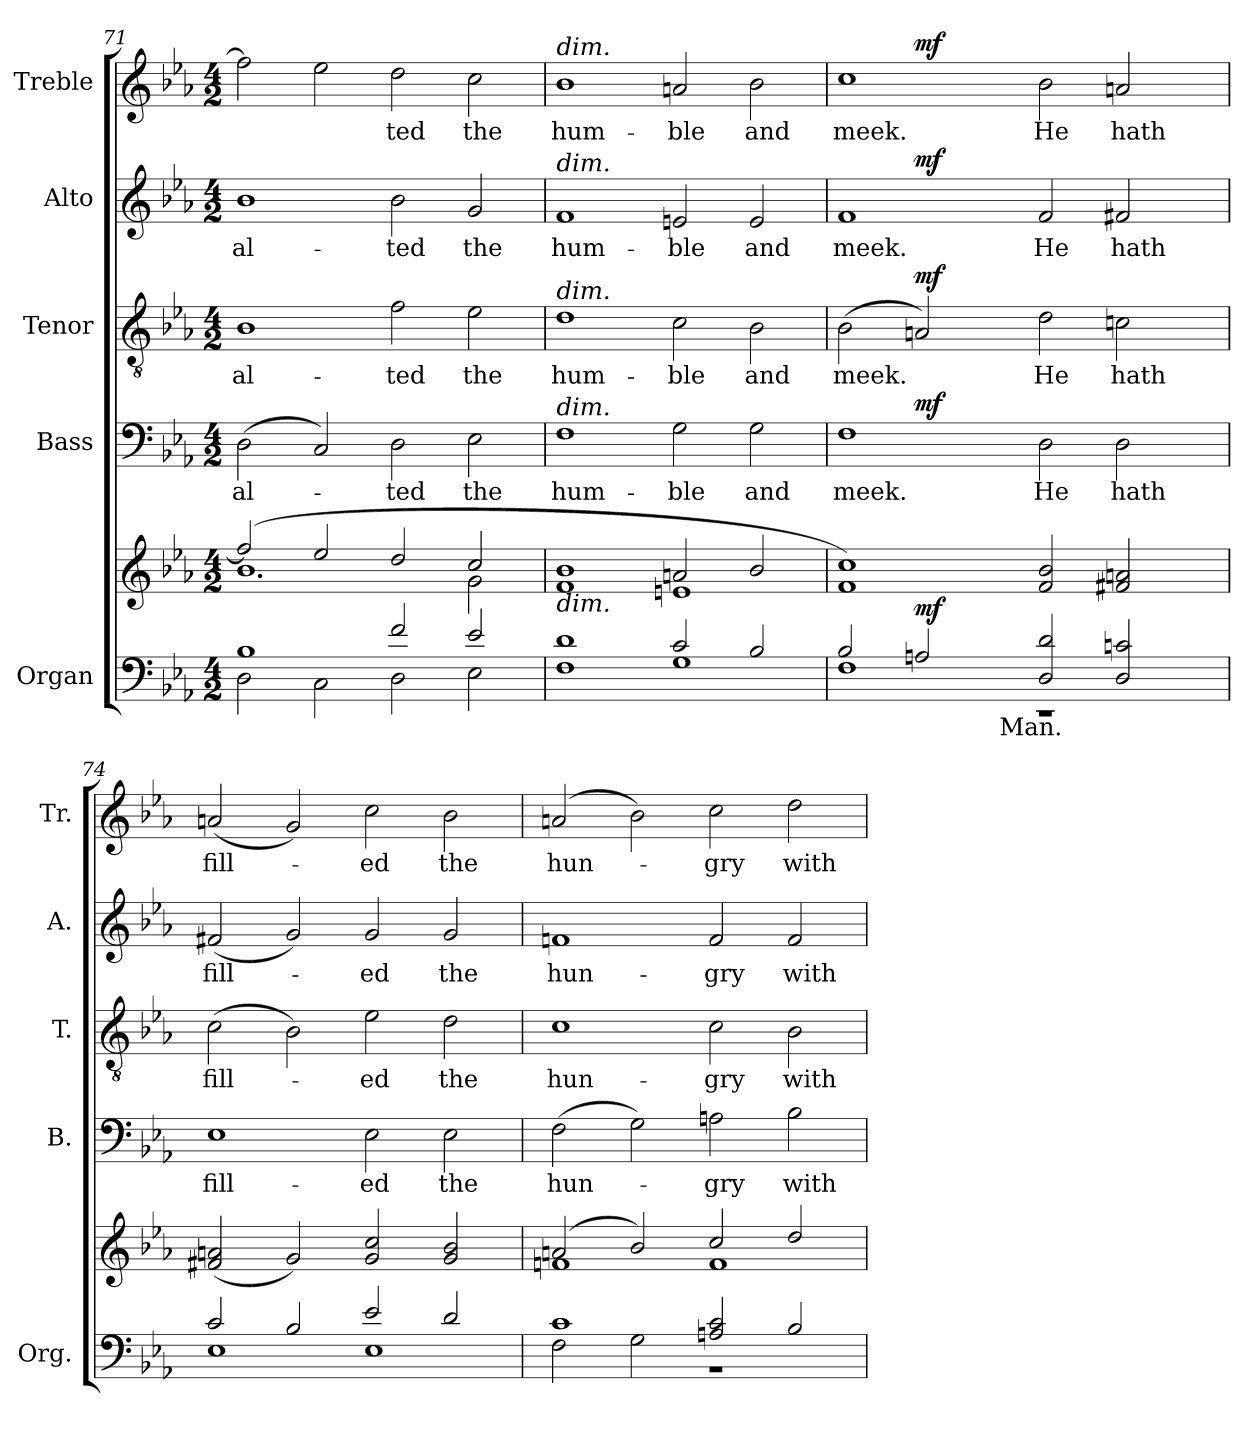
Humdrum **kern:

**kern	**kern	**dynam	**kern	**text	**dynam	**kern	**text	**dynam	**kern	**text	**dynam	**kern	**text	**dynam
*part5	*part5	*part5	*part4	*part4	*part4	*part3	*part3	*part3	*part2	*part2	*part2	*part1	*part1	*part1
*staff6	*staff5	*staff5/6	*staff4	*staff4	*staff4	*staff3	*staff3	*staff3	*staff2	*staff2	*staff2	*staff1	*staff1	*staff1
*I"Organ	*	*	*I"Bass	*	*	*I"Tenor	*	*	*I"Alto	*	*	*I"Treble	*	*
*I'Org.	*	*	*I'B.	*	*	*I'T.	*	*	*I'A.	*	*	*I'Tr.	*	*
*clefF4	*clefG2	*	*clefF4	*	*	*clefGv2	*	*	*clefG2	*	*	*clefG2	*	*
*	*	*	*	*	*	*ITrd7c12	*	*	*	*	*	*	*	*
*k[b-e-a-]	*k[b-e-a-]	*	*k[b-e-a-]	*	*	*k[b-e-a-]	*	*	*k[b-e-a-]	*	*	*k[b-e-a-]	*	*
*E-:	*E-:	*	*E-:	*	*	*E-:	*	*	*E-:	*	*	*E-:	*	*
*M4/2	*M4/2	*	*M4/2	*	*	*M4/2	*	*	*M4/2	*	*	*M4/2	*	*
=71	=71	=71	=71	=71	=71	=71	=71	=71	=71	=71	=71	=71	=71	=71
*^	*^	*	*	*	*	*	*	*	*	*	*	*	*	*
!	!	!	!	!	!	!LO:LY:b:color=#000000	!	!	!	!	!	!	!	!	!	!
!	!	!	!	!	!	!	!	!	!LO:LY:b:color=#000000	!	!	!	!	!	!	!
!	!	!	!	!	!	!	!	!	!	!	!	!LO:LY:b:color=#000000	!	!	!	!
1B-i	2Di\	(2ffi/]	1.b-i	.	(2Di\	-al-	.	1BB-i	-al-	.	1b-i	-al-	.	2ffi\]	.	.
.	2Ci\	2ee-i/	.	.	2Ci/)	.	.	.	.	.	.	.	.	2ee-i\	.	.
!	!	!	!	!	!	!LO:LY:b:color=#000000	!	!	!	!	!	!	!	!	!	!
!	!	!	!	!	!	!	!	!	!LO:LY:b:color=#000000	!	!	!	!	!	!	!
!	!	!	!	!	!	!	!	!	!	!	!	!LO:LY:b:color=#000000	!	!	!	!
!	!	!	!	!	!	!	!	!	!	!	!	!	!	!	!LO:LY:b:color=#000000	!
2fi/	2Di\	2ddi/	.	.	2Di\	-ted	.	2Fi\	-ted	.	2b-i\	-ted	.	2ddi\	-ted	.
!	!	!	!	!	!	!LO:LY:b:color=#000000	!	!	!	!	!	!	!	!	!	!
!	!	!	!	!	!	!	!	!	!LO:LY:b:color=#000000	!	!	!	!	!	!	!
!	!	!	!	!	!	!	!	!	!	!	!	!LO:LY:b:color=#000000	!	!	!	!
!	!	!	!	!	!	!	!	!	!	!	!	!	!	!	!LO:LY:b:color=#000000	!
2e-i/	2E-i\	2cci/	2gi\	.	2E-i\	the	.	2E-i\	the	.	2gi/	the	.	2cci\	the	.
=72	=72	=72	=72	=72	=72	=72	=72	=72	=72	=72	=72	=72	=72	=72	=72	=72
!	!	!	!	!	!	!LO:LY:b:color=#000000	!	!	!	!	!	!	!	!	!	!
!	!	!	!	!	!	!	!	!	!LO:LY:b:color=#000000	!	!	!	!	!	!	!
!	!	!	!	!	!	!	!	!	!	!	!	!LO:LY:b:color=#000000	!	!	!	!
!	!	!	!	!	!	!	!	!	!	!	!	!	!	!LO:TX:a:i:t=dim.	!	!
!	!	!	!	!	!	!	!	!	!	!	!LO:TX:a:i:t=dim.	!	!	!	!	!
!	!	!	!	!	!	!	!	!LO:TX:a:i:t=dim.	!	!	!	!	!	!	!	!
!	!	!	!	!	!LO:TX:a:i:t=dim.	!	!	!	!	!	!	!	!	!	!	!
!	!	!LO:TX:b:i:t=dim.	!	!	!	!	!	!	!	!	!	!	!	!	!	!
!	!	!	!	!	!	!	!	!	!	!	!	!	!	!	!LO:LY:b:color=#000000	!
1di	1Fi	1b-i	1fi	.	1Fi	hum-	.	1Di	hum-	.	1fi	hum-	.	1b-i	hum-	.
!	!	!	!	!	!	!LO:LY:b:color=#000000	!	!	!	!	!	!	!	!	!	!
!	!	!	!	!	!	!	!	!	!LO:LY:b:color=#000000	!	!	!	!	!	!	!
!	!	!	!	!	!	!	!	!	!	!	!	!LO:LY:b:color=#000000	!	!	!	!
!	!	!	!	!	!	!	!	!	!	!	!	!	!	!	!LO:LY:b:color=#000000	!
2ci/	1Gi	2ani/	1eni	.	2Gi\	-ble	.	2Ci\	-ble	.	2eni/	-ble	.	2ani/	-ble	.
!	!	!	!	!	!	!LO:LY:b:color=#000000	!	!	!	!	!	!	!	!	!	!
!	!	!	!	!	!	!	!	!	!LO:LY:b:color=#000000	!	!	!	!	!	!	!
!	!	!	!	!	!	!	!	!	!	!	!	!LO:LY:b:color=#000000	!	!	!	!
!	!	!	!	!	!	!	!	!	!	!	!	!	!	!	!LO:LY:b:color=#000000	!
2B-i/	.	2b-i/	.	.	2Gi\	and	.	2BB-i\	and	.	2ei/	and	.	2b-i\	and	.
*	*	*v	*v	*	*	*	*	*	*	*	*	*	*	*	*	*
!!LO:LB:g=z
=73	=73	=73	=73	=73	=73	=73	=73	=73	=73	=73	=73	=73	=73	=73	=73
!	!	!	!	!	!LO:LY:b:color=#000000	!	!	!	!	!	!	!	!	!	!
!	!	!	!	!	!	!	!	!LO:LY:b:color=#000000	!	!	!	!	!	!	!
!	!	!	!	!	!	!	!	!	!	!	!LO:LY:b:color=#000000	!	!	!	!
!	!	!	!	!	!	!	!	!	!	!	!	!	!	!LO:LY:b:color=#000000	!
*	*^	*	*	*^	*	*	*	*	*	*^	*	*	*^	*	*
2B-i/	1Fi	2ryy	1fi 1cci)	.	1Fi	2ryy	meek.	.	(2BB-i\	meek.	.	1fi	2ryy	meek.	.	1cci	2ryy	meek.	.
2Ani/	.	4ryy	.	mf	.	1.ryy	.	mf	2AAni/)	.	mf	.	1.ryy	.	mf	.	1.ryy	.	mf
.	.	16ryy	.	.	.	.	.	.	.	.	.	.	.	.	.	.	.	.	.
.	.	64.ryy	.	.	.	.	.	.	.	.	.	.	.	.	.	.	.	.	.
!	!	!LO:TX:b:t=Man.	!	!	!	!	!	!	!	!	!	!	!	!	!	!	!	!	!
.	.	1ryy	.	.	.	.	.	.	.	.	.	.	.	.	.	.	.	.	.
!	!	!	!	!	!	!	!LO:LY:b:color=#000000	!	!	!	!	!	!	!	!	!	!	!	!
!	!	!	!	!	!	!	!	!	!	!LO:LY:b:color=#000000	!	!	!	!	!	!	!	!	!
!	!	!	!	!	!	!	!	!	!	!	!	!	!	!LO:LY:b:color=#000000	!	!	!	!	!
!	!	!	!	!	!	!	!	!	!	!	!	!	!	!	!	!	!	!LO:LY:b:color=#000000	!
2Di/ 2di	1r	.	2fi/ 2b-i	.	2Di\	.	He	.	2Di\	He	.	2fi/	.	He	.	2b-i\	.	He	.
!	!	!	!	!	!	!	!LO:LY:b:color=#000000	!	!	!	!	!	!	!	!	!	!	!	!
!	!	!	!	!	!	!	!	!	!	!LO:LY:b:color=#000000	!	!	!	!	!	!	!	!	!
!	!	!	!	!	!	!	!	!	!	!	!	!	!	!LO:LY:b:color=#000000	!	!	!	!	!
!	!	!	!	!	!	!	!	!	!	!	!	!	!	!	!	!	!	!LO:LY:b:color=#000000	!
2Di/ 2cni	.	.	2f#Xi/ 2ani	.	2Di\	.	hath	.	2Cni\	hath	.	2f#Xi/	.	hath	.	2ani/	.	hath	.
.	.	8ryy	.	.	.	.	.	.	.	.	.	.	.	.	.	.	.	.	.
.	.	32ryy	.	.	.	.	.	.	.	.	.	.	.	.	.	.	.	.	.
.	.	128ryy	.	.	.	.	.	.	.	.	.	.	.	.	.	.	.	.	.
*	*	*	*	*	*	*	*	*	*	*	*	*v	*v	*	*	*	*	*	*
*	*v	*v	*	*	*v	*v	*	*	*	*	*	*	*	*	*v	*v	*	*
=74	=74	=74	=74	=74	=74	=74	=74	=74	=74	=74	=74	=74	=74	=74	=74
*	*^	*	*	*^	*	*	*	*	*	*^	*	*	*^	*	*
!	!	!	!	!	!	!	!LO:LY:b:color=#000000	!	!	!	!	!	!	!	!	!	!	!	!
*	*	*	*	*	*	*	*	*	*	*	*	*v	*v	*	*	*	*	*	*
*	*v	*v	*	*	*v	*v	*	*	*	*	*	*	*	*	*v	*v	*	*
*	*^	*	*	*^	*	*	*	*	*	*^	*	*	*^	*	*
!	!	!	!	!	!	!	!	!	!	!LO:LY:b:color=#000000	!	!	!	!	!	!	!	!	!
*	*	*	*	*	*	*	*	*	*	*	*	*v	*v	*	*	*	*	*	*
*	*v	*v	*	*	*v	*v	*	*	*	*	*	*	*	*	*v	*v	*	*
*	*^	*	*	*^	*	*	*	*	*	*^	*	*	*^	*	*
!	!	!	!	!	!	!	!	!	!	!	!	!	!	!LO:LY:b:color=#000000	!	!	!	!	!
*	*	*	*	*	*	*	*	*	*	*	*	*v	*v	*	*	*	*	*	*
*	*v	*v	*	*	*v	*v	*	*	*	*	*	*	*	*	*v	*v	*	*
*	*^	*	*	*^	*	*	*	*	*	*^	*	*	*^	*	*
!	!	!	!	!	!	!	!	!	!	!	!	!	!	!	!	!	!	!LO:LY:b:color=#000000	!
*	*	*	*	*	*	*	*	*	*	*	*	*v	*v	*	*	*	*	*	*
*	*v	*v	*	*	*v	*v	*	*	*	*	*	*	*	*	*v	*v	*	*
2ci/	1E-i	(2f#Xi/ 2ani	.	1E-i	fill-	.	(2Ci\	fill-	.	(2f#Xi/	fill-	.	(2ani/	fill-	.
2B-i/	.	2gi/)	.	.	.	.	2BB-i\)	.	.	2gi/)	.	.	2gi/)	.	.
!	!	!	!	!	!LO:LY:b:color=#000000	!	!	!	!	!	!	!	!	!	!
!	!	!	!	!	!	!	!	!LO:LY:b:color=#000000	!	!	!	!	!	!	!
!	!	!	!	!	!	!	!	!	!	!	!LO:LY:b:color=#000000	!	!	!	!
!	!	!	!	!	!	!	!	!	!	!	!	!	!	!LO:LY:b:color=#000000	!
2e-i/	1E-i	2gi/ 2cci	.	2E-i\	-ed	.	2E-i\	-ed	.	2gi/	-ed	.	2cci\	-ed	.
!	!	!	!	!	!LO:LY:b:color=#000000	!	!	!	!	!	!	!	!	!	!
!	!	!	!	!	!	!	!	!LO:LY:b:color=#000000	!	!	!	!	!	!	!
!	!	!	!	!	!	!	!	!	!	!	!LO:LY:b:color=#000000	!	!	!	!
!	!	!	!	!	!	!	!	!	!	!	!	!	!	!LO:LY:b:color=#000000	!
2di/	.	2gi/ 2b-i	.	2E-i\	the	.	2Di\	the	.	2gi/	the	.	2b-i\	the	.
=75	=75	=75	=75	=75	=75	=75	=75	=75	=75	=75	=75	=75	=75	=75	=75
*	*	*^	*	*	*	*	*	*	*	*	*	*	*	*	*
!	!	!	!	!	!	!LO:LY:b:color=#000000	!	!	!	!	!	!	!	!	!	!
!	!	!	!	!	!	!	!	!	!LO:LY:b:color=#000000	!	!	!	!	!	!	!
!	!	!	!	!	!	!	!	!	!	!	!	!LO:LY:b:color=#000000	!	!	!	!
!	!	!	!	!	!	!	!	!	!	!	!	!	!	!	!LO:LY:b:color=#000000	!
1ci	2Fi\	(2ani/	1fni	.	(2Fi\	hun-	.	1Ci	hun-	.	1fni	hun-	.	(2ani/	hun-	.
.	2Gi\	2b-i/)	.	.	2Gi\)	.	.	.	.	.	.	.	.	2b-i\)	.	.
!	!	!	!	!	!	!LO:LY:b:color=#000000	!	!	!	!	!	!	!	!	!	!
!	!	!	!	!	!	!	!	!	!LO:LY:b:color=#000000	!	!	!	!	!	!	!
!	!	!	!	!	!	!	!	!	!	!	!	!LO:LY:b:color=#000000	!	!	!	!
!	!	!	!	!	!	!	!	!	!	!	!	!	!	!	!LO:LY:b:color=#000000	!
2Ani/ 2ci	1r	2cci/	1fi	.	2Ani\	-gry	.	2Ci\	-gry	.	2fi/	-gry	.	2cci\	-gry	.
!	!	!	!	!	!	!LO:LY:b:color=#000000	!	!	!	!	!	!	!	!	!	!
!	!	!	!	!	!	!	!	!	!LO:LY:b:color=#000000	!	!	!	!	!	!	!
!	!	!	!	!	!	!	!	!	!	!	!	!LO:LY:b:color=#000000	!	!	!	!
!	!	!	!	!	!	!	!	!	!	!	!	!	!	!	!LO:LY:b:color=#000000	!
2B-i/	.	2ddi/	.	.	2B-i\	with	.	2BB-i\	with	.	2fi/	with	.	2ddi\	with	.
*v	*v	*	*	*	*	*	*	*	*	*	*	*	*	*	*	*
*	*v	*v	*	*	*	*	*	*	*	*	*	*	*	*	*
=	=	=	=	=	=	=	=	=	=	=	=	=	=	=
*-	*-	*-	*-	*-	*-	*-	*-	*-	*-	*-	*-	*-	*-	*-
